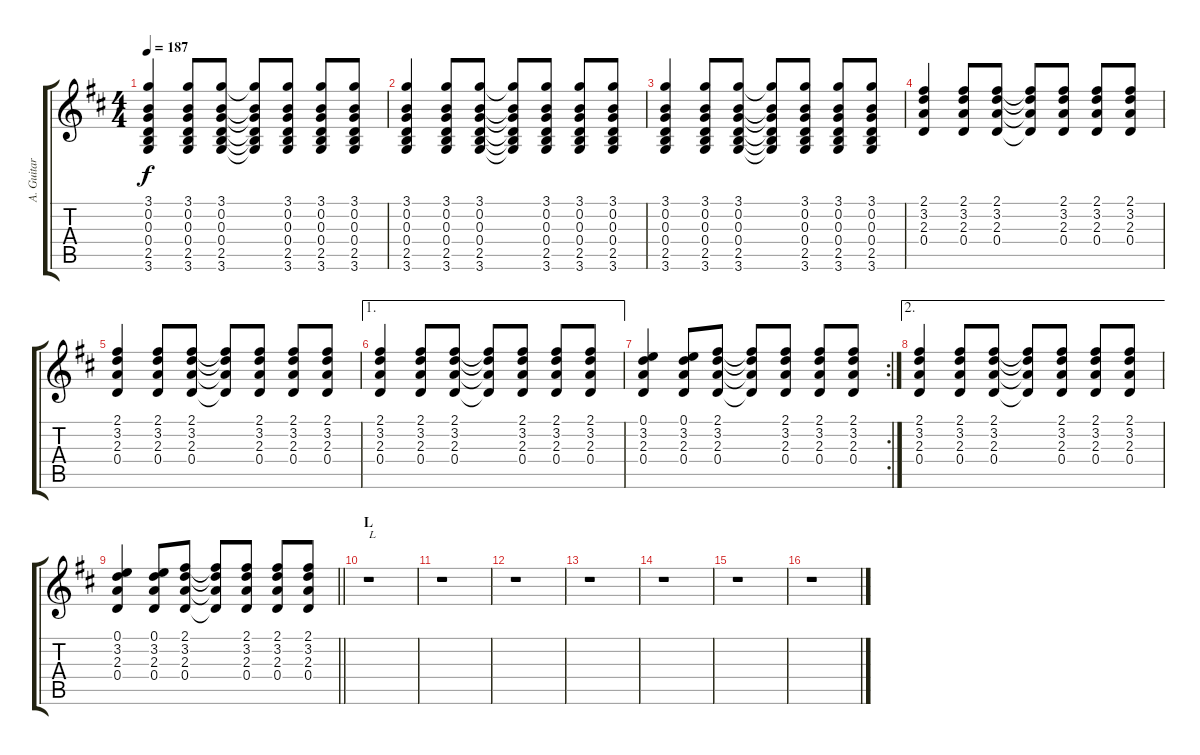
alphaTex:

\track ("A. Guitar" "A. Guitar") {instrument acousticguitarsteel}
\staff {score tabs}
\tuning (E4 B3 G3 D3 A2 E2) {hide}
\ts (4 4)
\tempo 187
\clef g2
\ks d
(3.1 0.2 0.3 0.4 2.5 3.6).4{dy f} (3.1 0.2 0.3 0.4 2.5 3.6).8 (3.1 0.2 0.3 0.4 2.5 3.6).8 (3.1{t} 0.2{t} 0.3{t} 0.4{t} 2.5{t} 3.6{t}).8 (3.1 0.2 0.3 0.4 2.5 3.6).8 (3.1 0.2 0.3 0.4 2.5 3.6).8 (3.1 0.2 0.3 0.4 2.5 3.6).8 |
(3.1 0.2 0.3 0.4 2.5 3.6).4 (3.1 0.2 0.3 0.4 2.5 3.6).8 (3.1 0.2 0.3 0.4 2.5 3.6).8 (3.1{t} 0.2{t} 0.3{t} 0.4{t} 2.5{t} 3.6{t}).8 (3.1 0.2 0.3 0.4 2.5 3.6).8 (3.1 0.2 0.3 0.4 2.5 3.6).8 (3.1 0.2 0.3 0.4 2.5 3.6).8 |
(3.1 0.2 0.3 0.4 2.5 3.6).4 (3.1 0.2 0.3 0.4 2.5 3.6).8 (3.1 0.2 0.3 0.4 2.5 3.6).8 (3.1{t} 0.2{t} 0.3{t} 0.4{t} 2.5{t} 3.6{t}).8 (3.1 0.2 0.3 0.4 2.5 3.6).8 (3.1 0.2 0.3 0.4 2.5 3.6).8 (3.1 0.2 0.3 0.4 2.5 3.6).8 |
(2.1 3.2 2.3 0.4).4 (2.1 3.2 2.3 0.4).8 (2.1 3.2 2.3 0.4).8 (2.1{t} 3.2{t} 2.3{t} 0.4{t}).8 (2.1 3.2 2.3 0.4).8 (2.1 3.2 2.3 0.4).8 (2.1 3.2 2.3 0.4).8 |
(2.1 3.2 2.3 0.4).4 (2.1 3.2 2.3 0.4).8 (2.1 3.2 2.3 0.4).8 (2.1{t} 3.2{t} 2.3{t} 0.4{t}).8 (2.1 3.2 2.3 0.4).8 (2.1 3.2 2.3 0.4).8 (2.1 3.2 2.3 0.4).8 |
\ae 1
(2.1 3.2 2.3 0.4).4 (2.1 3.2 2.3 0.4).8 (2.1 3.2 2.3 0.4).8 (2.1{t} 3.2{t} 2.3{t} 0.4{t}).8 (2.1 3.2 2.3 0.4).8 (2.1 3.2 2.3 0.4).8 (2.1 3.2 2.3 0.4).8 |
\rc 2
(0.1 3.2 2.3 0.4).4 (0.1 3.2 2.3 0.4).8 (2.1 3.2 2.3 0.4).8 (2.1{t} 3.2{t} 2.3{t} 0.4{t}).8 (2.1 3.2 2.3 0.4).8 (2.1 3.2 2.3 0.4).8 (2.1 3.2 2.3 0.4).8 |
\ae 2
(2.1 3.2 2.3 0.4).4 (2.1 3.2 2.3 0.4).8 (2.1 3.2 2.3 0.4).8 (2.1{t} 3.2{t} 2.3{t} 0.4{t}).8 (2.1 3.2 2.3 0.4).8 (2.1 3.2 2.3 0.4).8 (2.1 3.2 2.3 0.4).8 |
\barLineRight lightlight
(0.1 3.2 2.3 0.4).4 (0.1 3.2 2.3 0.4).8 (2.1 3.2 2.3 0.4).8 (2.1{t} 3.2{t} 2.3{t} 0.4{t}).8 (2.1 3.2 2.3 0.4).8 (2.1 3.2 2.3 0.4).8 (2.1 3.2 2.3 0.4).8 |
\section ("" "L")
r.1{txt "L"} |
r.1 |
r.1 |
r.1 |
r.1 |
r.1 |
r.1
